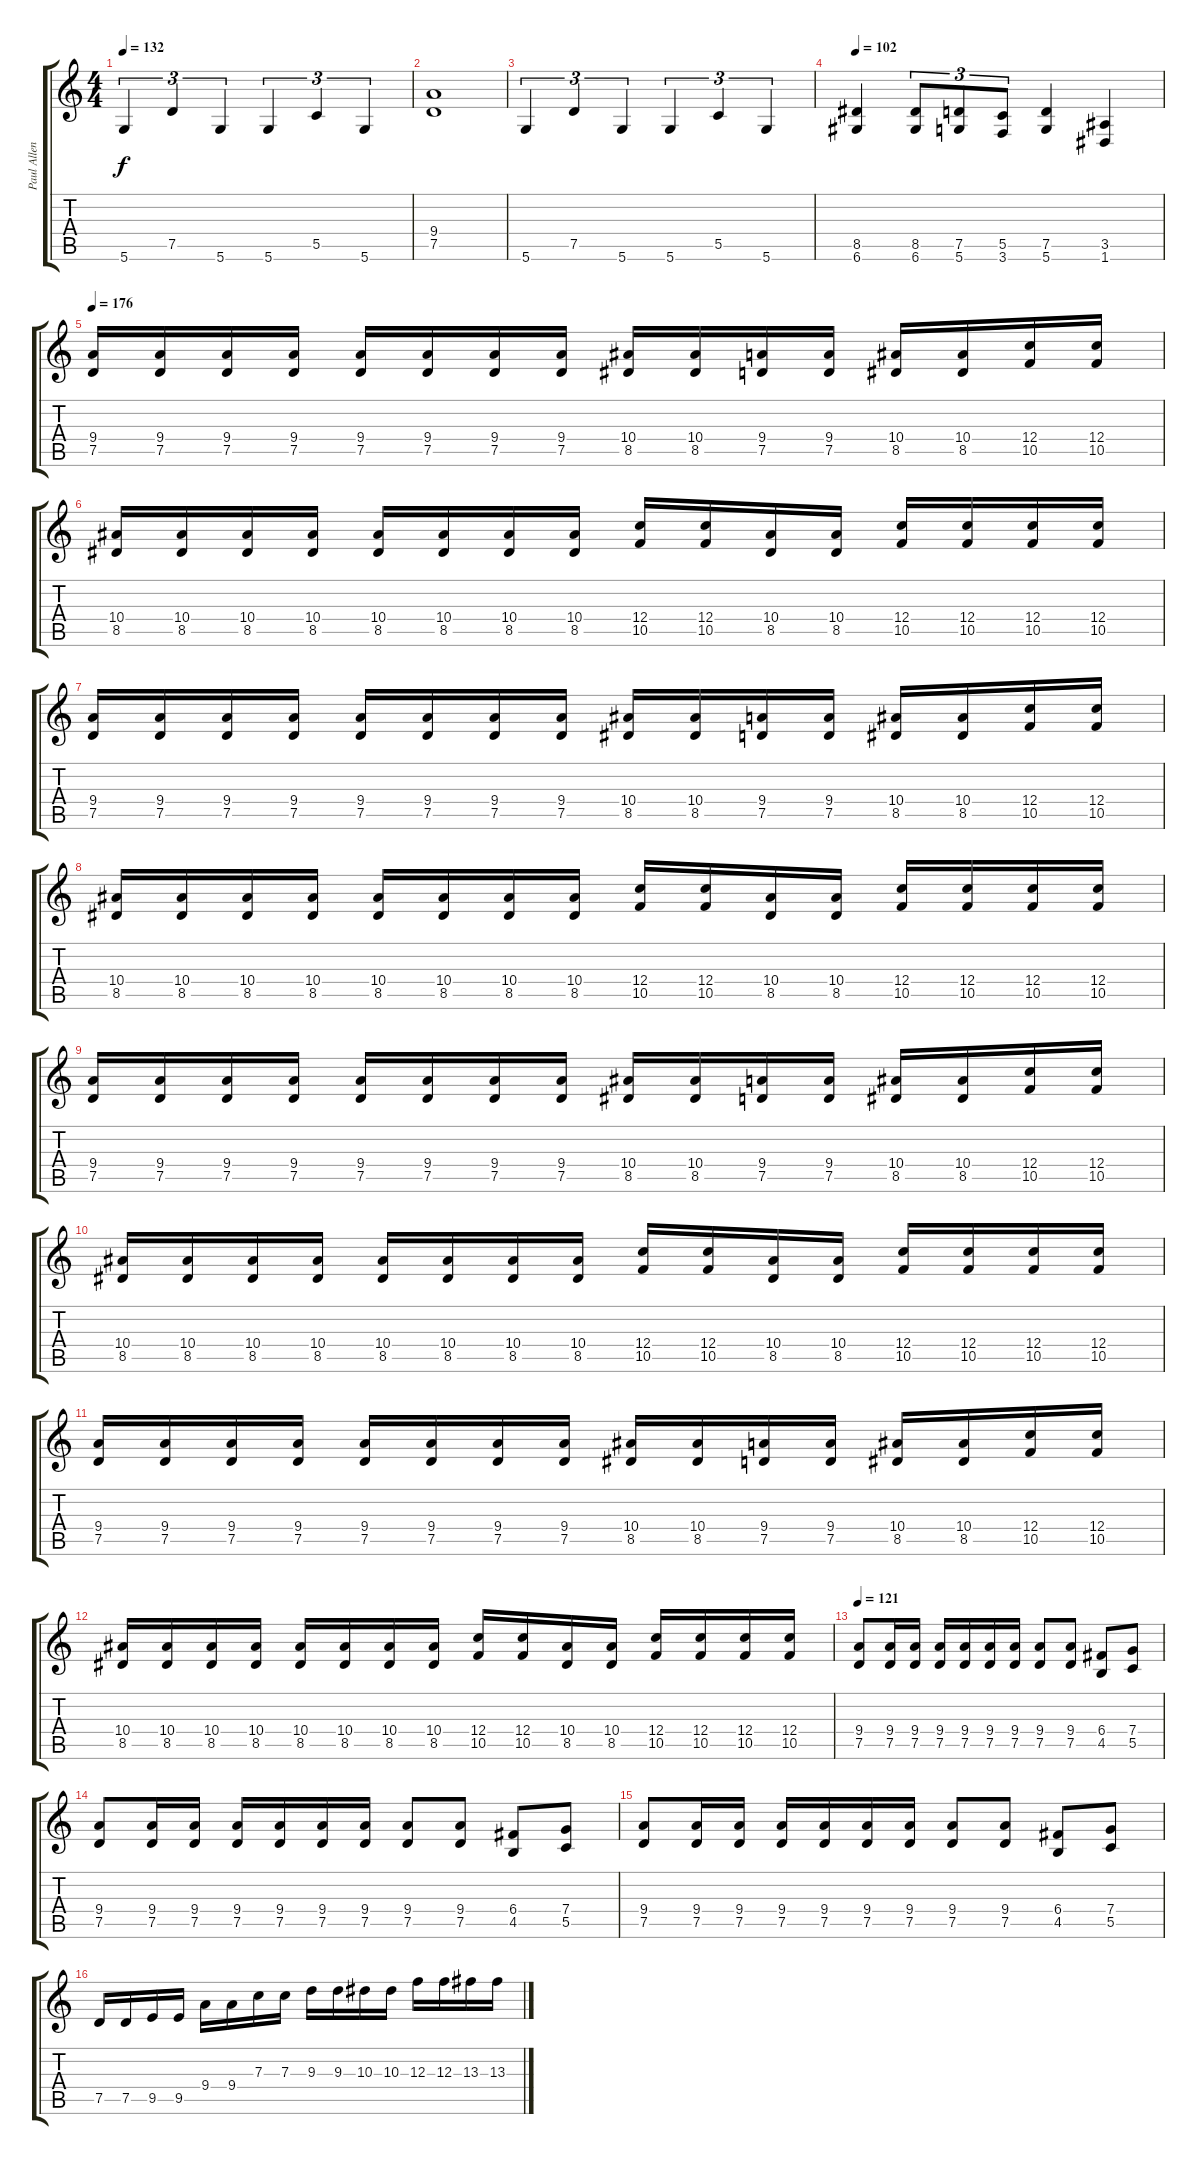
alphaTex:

\track ("Paul Allender" "Paul Allen") {instrument overdrivenguitar}
\staff {score tabs}
\tuning (D4 A3 F3 C3 G2 D2) {hide}
\ts (4 4)
\tempo 132
\clef g2
\ks c
5.6.4{tu (3 2) dy f} 7.5.4{tu (3 2)} 5.6.4{tu (3 2)} 5.6.4{tu (3 2)} 5.5.4{tu (3 2)} 5.6.4{tu (3 2)} |
(9.4 7.5).1 |
5.6.4{tu (3 2)} 7.5.4{tu (3 2)} 5.6.4{tu (3 2)} 5.6.4{tu (3 2)} 5.5.4{tu (3 2)} 5.6.4{tu (3 2)} |
\tempo 102
(8.5 6.6).4 (8.5 6.6).8{tu (3 2)} (7.5 5.6).8{tu (3 2)} (5.5 3.6).8{tu (3 2)} (7.5 5.6).4 (3.5 1.6).4 |
\tempo 176
(9.4 7.5).16 (9.4 7.5).16 (9.4 7.5).16 (9.4 7.5).16 (9.4 7.5).16 (9.4 7.5).16 (9.4 7.5).16 (9.4 7.5).16 (10.4 8.5).16 (10.4 8.5).16 (9.4 7.5).16 (9.4 7.5).16 (10.4 8.5).16 (10.4 8.5).16 (12.4 10.5).16 (12.4 10.5).16 |
(10.4 8.5).16 (10.4 8.5).16 (10.4 8.5).16 (10.4 8.5).16 (10.4 8.5).16 (10.4 8.5).16 (10.4 8.5).16 (10.4 8.5).16 (12.4 10.5).16 (12.4 10.5).16 (10.4 8.5).16 (10.4 8.5).16 (12.4 10.5).16 (12.4 10.5).16 (12.4 10.5).16 (12.4 10.5).16 |
(9.4 7.5).16 (9.4 7.5).16 (9.4 7.5).16 (9.4 7.5).16 (9.4 7.5).16 (9.4 7.5).16 (9.4 7.5).16 (9.4 7.5).16 (10.4 8.5).16 (10.4 8.5).16 (9.4 7.5).16 (9.4 7.5).16 (10.4 8.5).16 (10.4 8.5).16 (12.4 10.5).16 (12.4 10.5).16 |
(10.4 8.5).16 (10.4 8.5).16 (10.4 8.5).16 (10.4 8.5).16 (10.4 8.5).16 (10.4 8.5).16 (10.4 8.5).16 (10.4 8.5).16 (12.4 10.5).16 (12.4 10.5).16 (10.4 8.5).16 (10.4 8.5).16 (12.4 10.5).16 (12.4 10.5).16 (12.4 10.5).16 (12.4 10.5).16 |
(9.4 7.5).16 (9.4 7.5).16 (9.4 7.5).16 (9.4 7.5).16 (9.4 7.5).16 (9.4 7.5).16 (9.4 7.5).16 (9.4 7.5).16 (10.4 8.5).16 (10.4 8.5).16 (9.4 7.5).16 (9.4 7.5).16 (10.4 8.5).16 (10.4 8.5).16 (12.4 10.5).16 (12.4 10.5).16 |
(10.4 8.5).16 (10.4 8.5).16 (10.4 8.5).16 (10.4 8.5).16 (10.4 8.5).16 (10.4 8.5).16 (10.4 8.5).16 (10.4 8.5).16 (12.4 10.5).16 (12.4 10.5).16 (10.4 8.5).16 (10.4 8.5).16 (12.4 10.5).16 (12.4 10.5).16 (12.4 10.5).16 (12.4 10.5).16 |
(9.4 7.5).16 (9.4 7.5).16 (9.4 7.5).16 (9.4 7.5).16 (9.4 7.5).16 (9.4 7.5).16 (9.4 7.5).16 (9.4 7.5).16 (10.4 8.5).16 (10.4 8.5).16 (9.4 7.5).16 (9.4 7.5).16 (10.4 8.5).16 (10.4 8.5).16 (12.4 10.5).16 (12.4 10.5).16 |
(10.4 8.5).16 (10.4 8.5).16 (10.4 8.5).16 (10.4 8.5).16 (10.4 8.5).16 (10.4 8.5).16 (10.4 8.5).16 (10.4 8.5).16 (12.4 10.5).16 (12.4 10.5).16 (10.4 8.5).16 (10.4 8.5).16 (12.4 10.5).16 (12.4 10.5).16 (12.4 10.5).16 (12.4 10.5).16 |
\tempo 121
(9.4 7.5).8 (9.4 7.5).16 (9.4 7.5).16 (9.4 7.5).16 (9.4 7.5).16 (9.4 7.5).16 (9.4 7.5).16 (9.4 7.5).8 (9.4 7.5).8 (6.4 4.5).8 (7.4 5.5).8 |
(9.4 7.5).8 (9.4 7.5).16 (9.4 7.5).16 (9.4 7.5).16 (9.4 7.5).16 (9.4 7.5).16 (9.4 7.5).16 (9.4 7.5).8 (9.4 7.5).8 (6.4 4.5).8 (7.4 5.5).8 |
(9.4 7.5).8 (9.4 7.5).16 (9.4 7.5).16 (9.4 7.5).16 (9.4 7.5).16 (9.4 7.5).16 (9.4 7.5).16 (9.4 7.5).8 (9.4 7.5).8 (6.4 4.5).8 (7.4 5.5).8 |
7.5.16 7.5.16 9.5.16 9.5.16 9.4.16 9.4.16 7.3.16 7.3.16 9.3.16 9.3.16 10.3.16 10.3.16 12.3.16 12.3.16 13.3.16 13.3.16
